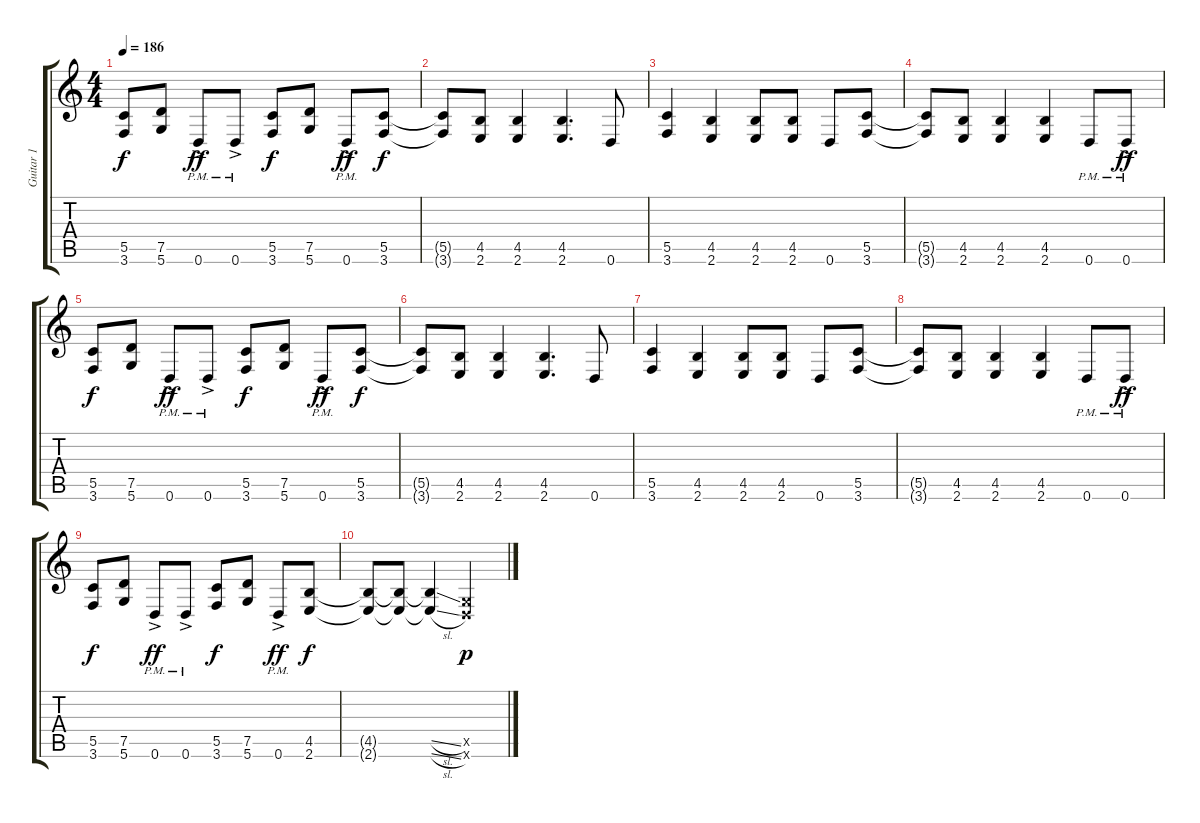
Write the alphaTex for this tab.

\track ("Guitar 1" "Guitar 1") {instrument distortionguitar}
\staff {score tabs}
\tuning (D4 A3 F3 C3 G2 D2) {hide}
\ts (4 4)
\tempo 186
\clef g2
\ks c
(5.5 3.6).8{dy f} (7.5 5.6).8 0.6{ac pm}.8{dy ff} 0.6{ac pm}.8 (5.5 3.6).8{dy f} (7.5 5.6).8 0.6{ac pm}.8{dy ff} (5.5 3.6).8{dy f} |
(5.5{t} 3.6{t}).8 (4.5 2.6).8 (4.5 2.6).4 (4.5 2.6).4{d} 0.6.8 |
(5.5 3.6).4 (4.5 2.6).4 (4.5 2.6).8 (4.5 2.6).8 0.6.8 (5.5 3.6).8 |
(5.5{t} 3.6{t}).8 (4.5 2.6).8 (4.5 2.6).4 (4.5 2.6).4 0.6{pm}.8 0.6{ac pm}.8{dy ff} |
(5.5 3.6).8{dy f} (7.5 5.6).8 0.6{ac pm}.8{dy ff} 0.6{ac pm}.8 (5.5 3.6).8{dy f} (7.5 5.6).8 0.6{ac pm}.8{dy ff} (5.5 3.6).8{dy f} |
(5.5{t} 3.6{t}).8 (4.5 2.6).8 (4.5 2.6).4 (4.5 2.6).4{d} 0.6.8 |
(5.5 3.6).4 (4.5 2.6).4 (4.5 2.6).8 (4.5 2.6).8 0.6.8 (5.5 3.6).8 |
(5.5{t} 3.6{t}).8 (4.5 2.6).8 (4.5 2.6).4 (4.5 2.6).4 0.6{pm}.8 0.6{ac pm}.8{dy ff} |
(5.5 3.6).8{dy f} (7.5 5.6).8 0.6{ac pm}.8{dy ff} 0.6{ac pm}.8 (5.5 3.6).8{dy f} (7.5 5.6).8 0.6{ac pm}.8{dy ff} (4.5 2.6).8{dy f} |
(4.5{t} 2.6{t}).8 (4.5{t} 2.6{t}).8 (4.5{sl t} 2.6{sl t}).4 (0.5{x} 0.6{x}).2{dy p}
